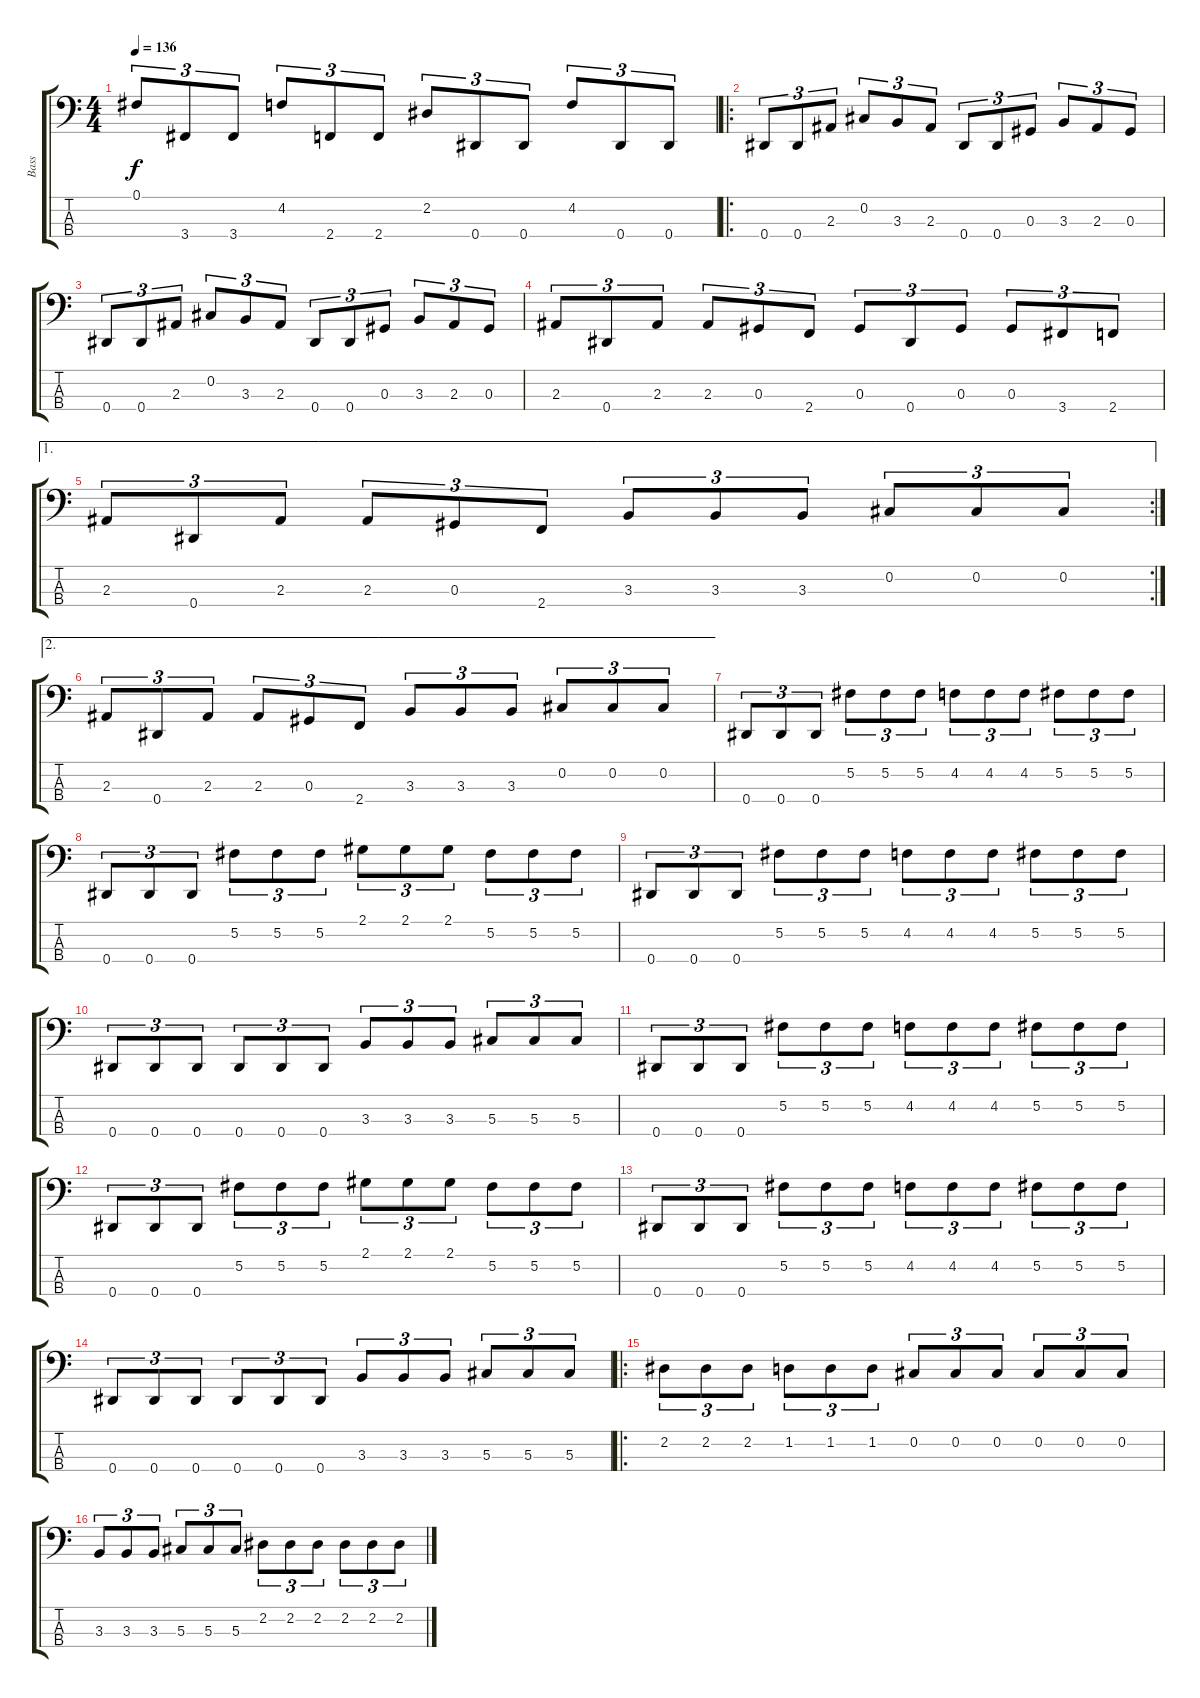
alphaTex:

\track ("Bass" "Bass") {instrument electricbassfinger}
\staff {score tabs}
\tuning (Gb2 Db2 Ab1 Eb1) {hide}
\ts (4 4)
\tempo 136
\clef f4
\ks c
0.1.8{tu (3 2) dy f} 3.4.8{tu (3 2)} 3.4.8{tu (3 2)} 4.2.8{tu (3 2)} 2.4.8{tu (3 2)} 2.4.8{tu (3 2)} 2.2.8{tu (3 2)} 0.4.8{tu (3 2)} 0.4.8{tu (3 2)} 4.2.8{tu (3 2)} 0.4.8{tu (3 2)} 0.4.8{tu (3 2)} |
\ro
0.4.8{tu (3 2)} 0.4.8{tu (3 2)} 2.3.8{tu (3 2)} 0.2.8{tu (3 2)} 3.3.8{tu (3 2)} 2.3.8{tu (3 2)} 0.4.8{tu (3 2)} 0.4.8{tu (3 2)} 0.3.8{tu (3 2)} 3.3.8{tu (3 2)} 2.3.8{tu (3 2)} 0.3.8{tu (3 2)} |
0.4.8{tu (3 2)} 0.4.8{tu (3 2)} 2.3.8{tu (3 2)} 0.2.8{tu (3 2)} 3.3.8{tu (3 2)} 2.3.8{tu (3 2)} 0.4.8{tu (3 2)} 0.4.8{tu (3 2)} 0.3.8{tu (3 2)} 3.3.8{tu (3 2)} 2.3.8{tu (3 2)} 0.3.8{tu (3 2)} |
2.3.8{tu (3 2)} 0.4.8{tu (3 2)} 2.3.8{tu (3 2)} 2.3.8{tu (3 2)} 0.3.8{tu (3 2)} 2.4.8{tu (3 2)} 0.3.8{tu (3 2)} 0.4.8{tu (3 2)} 0.3.8{tu (3 2)} 0.3.8{tu (3 2)} 3.4.8{tu (3 2)} 2.4.8{tu (3 2)} |
\ae 1
\rc 2
2.3.8{tu (3 2)} 0.4.8{tu (3 2)} 2.3.8{tu (3 2)} 2.3.8{tu (3 2)} 0.3.8{tu (3 2)} 2.4.8{tu (3 2)} 3.3.8{tu (3 2)} 3.3.8{tu (3 2)} 3.3.8{tu (3 2)} 0.2.8{tu (3 2)} 0.2.8{tu (3 2)} 0.2.8{tu (3 2)} |
\ae 2
2.3.8{tu (3 2)} 0.4.8{tu (3 2)} 2.3.8{tu (3 2)} 2.3.8{tu (3 2)} 0.3.8{tu (3 2)} 2.4.8{tu (3 2)} 3.3.8{tu (3 2)} 3.3.8{tu (3 2)} 3.3.8{tu (3 2)} 0.2.8{tu (3 2)} 0.2.8{tu (3 2)} 0.2.8{tu (3 2)} |
0.4.8{tu (3 2)} 0.4.8{tu (3 2)} 0.4.8{tu (3 2)} 5.2.8{tu (3 2)} 5.2.8{tu (3 2)} 5.2.8{tu (3 2)} 4.2.8{tu (3 2)} 4.2.8{tu (3 2)} 4.2.8{tu (3 2)} 5.2.8{tu (3 2)} 5.2.8{tu (3 2)} 5.2.8{tu (3 2)} |
0.4.8{tu (3 2)} 0.4.8{tu (3 2)} 0.4.8{tu (3 2)} 5.2.8{tu (3 2)} 5.2.8{tu (3 2)} 5.2.8{tu (3 2)} 2.1.8{tu (3 2)} 2.1.8{tu (3 2)} 2.1.8{tu (3 2)} 5.2.8{tu (3 2)} 5.2.8{tu (3 2)} 5.2.8{tu (3 2)} |
0.4.8{tu (3 2)} 0.4.8{tu (3 2)} 0.4.8{tu (3 2)} 5.2.8{tu (3 2)} 5.2.8{tu (3 2)} 5.2.8{tu (3 2)} 4.2.8{tu (3 2)} 4.2.8{tu (3 2)} 4.2.8{tu (3 2)} 5.2.8{tu (3 2)} 5.2.8{tu (3 2)} 5.2.8{tu (3 2)} |
0.4.8{tu (3 2)} 0.4.8{tu (3 2)} 0.4.8{tu (3 2)} 0.4.8{tu (3 2)} 0.4.8{tu (3 2)} 0.4.8{tu (3 2)} 3.3.8{tu (3 2)} 3.3.8{tu (3 2)} 3.3.8{tu (3 2)} 5.3.8{tu (3 2)} 5.3.8{tu (3 2)} 5.3.8{tu (3 2)} |
0.4.8{tu (3 2)} 0.4.8{tu (3 2)} 0.4.8{tu (3 2)} 5.2.8{tu (3 2)} 5.2.8{tu (3 2)} 5.2.8{tu (3 2)} 4.2.8{tu (3 2)} 4.2.8{tu (3 2)} 4.2.8{tu (3 2)} 5.2.8{tu (3 2)} 5.2.8{tu (3 2)} 5.2.8{tu (3 2)} |
0.4.8{tu (3 2)} 0.4.8{tu (3 2)} 0.4.8{tu (3 2)} 5.2.8{tu (3 2)} 5.2.8{tu (3 2)} 5.2.8{tu (3 2)} 2.1.8{tu (3 2)} 2.1.8{tu (3 2)} 2.1.8{tu (3 2)} 5.2.8{tu (3 2)} 5.2.8{tu (3 2)} 5.2.8{tu (3 2)} |
0.4.8{tu (3 2)} 0.4.8{tu (3 2)} 0.4.8{tu (3 2)} 5.2.8{tu (3 2)} 5.2.8{tu (3 2)} 5.2.8{tu (3 2)} 4.2.8{tu (3 2)} 4.2.8{tu (3 2)} 4.2.8{tu (3 2)} 5.2.8{tu (3 2)} 5.2.8{tu (3 2)} 5.2.8{tu (3 2)} |
0.4.8{tu (3 2)} 0.4.8{tu (3 2)} 0.4.8{tu (3 2)} 0.4.8{tu (3 2)} 0.4.8{tu (3 2)} 0.4.8{tu (3 2)} 3.3.8{tu (3 2)} 3.3.8{tu (3 2)} 3.3.8{tu (3 2)} 5.3.8{tu (3 2)} 5.3.8{tu (3 2)} 5.3.8{tu (3 2)} |
\ro
2.2.8{tu (3 2)} 2.2.8{tu (3 2)} 2.2.8{tu (3 2)} 1.2.8{tu (3 2)} 1.2.8{tu (3 2)} 1.2.8{tu (3 2)} 0.2.8{tu (3 2)} 0.2.8{tu (3 2)} 0.2.8{tu (3 2)} 0.2.8{tu (3 2)} 0.2.8{tu (3 2)} 0.2.8{tu (3 2)} |
3.3.8{tu (3 2)} 3.3.8{tu (3 2)} 3.3.8{tu (3 2)} 5.3.8{tu (3 2)} 5.3.8{tu (3 2)} 5.3.8{tu (3 2)} 2.2.8{tu (3 2)} 2.2.8{tu (3 2)} 2.2.8{tu (3 2)} 2.2.8{tu (3 2)} 2.2.8{tu (3 2)} 2.2.8{tu (3 2)}
